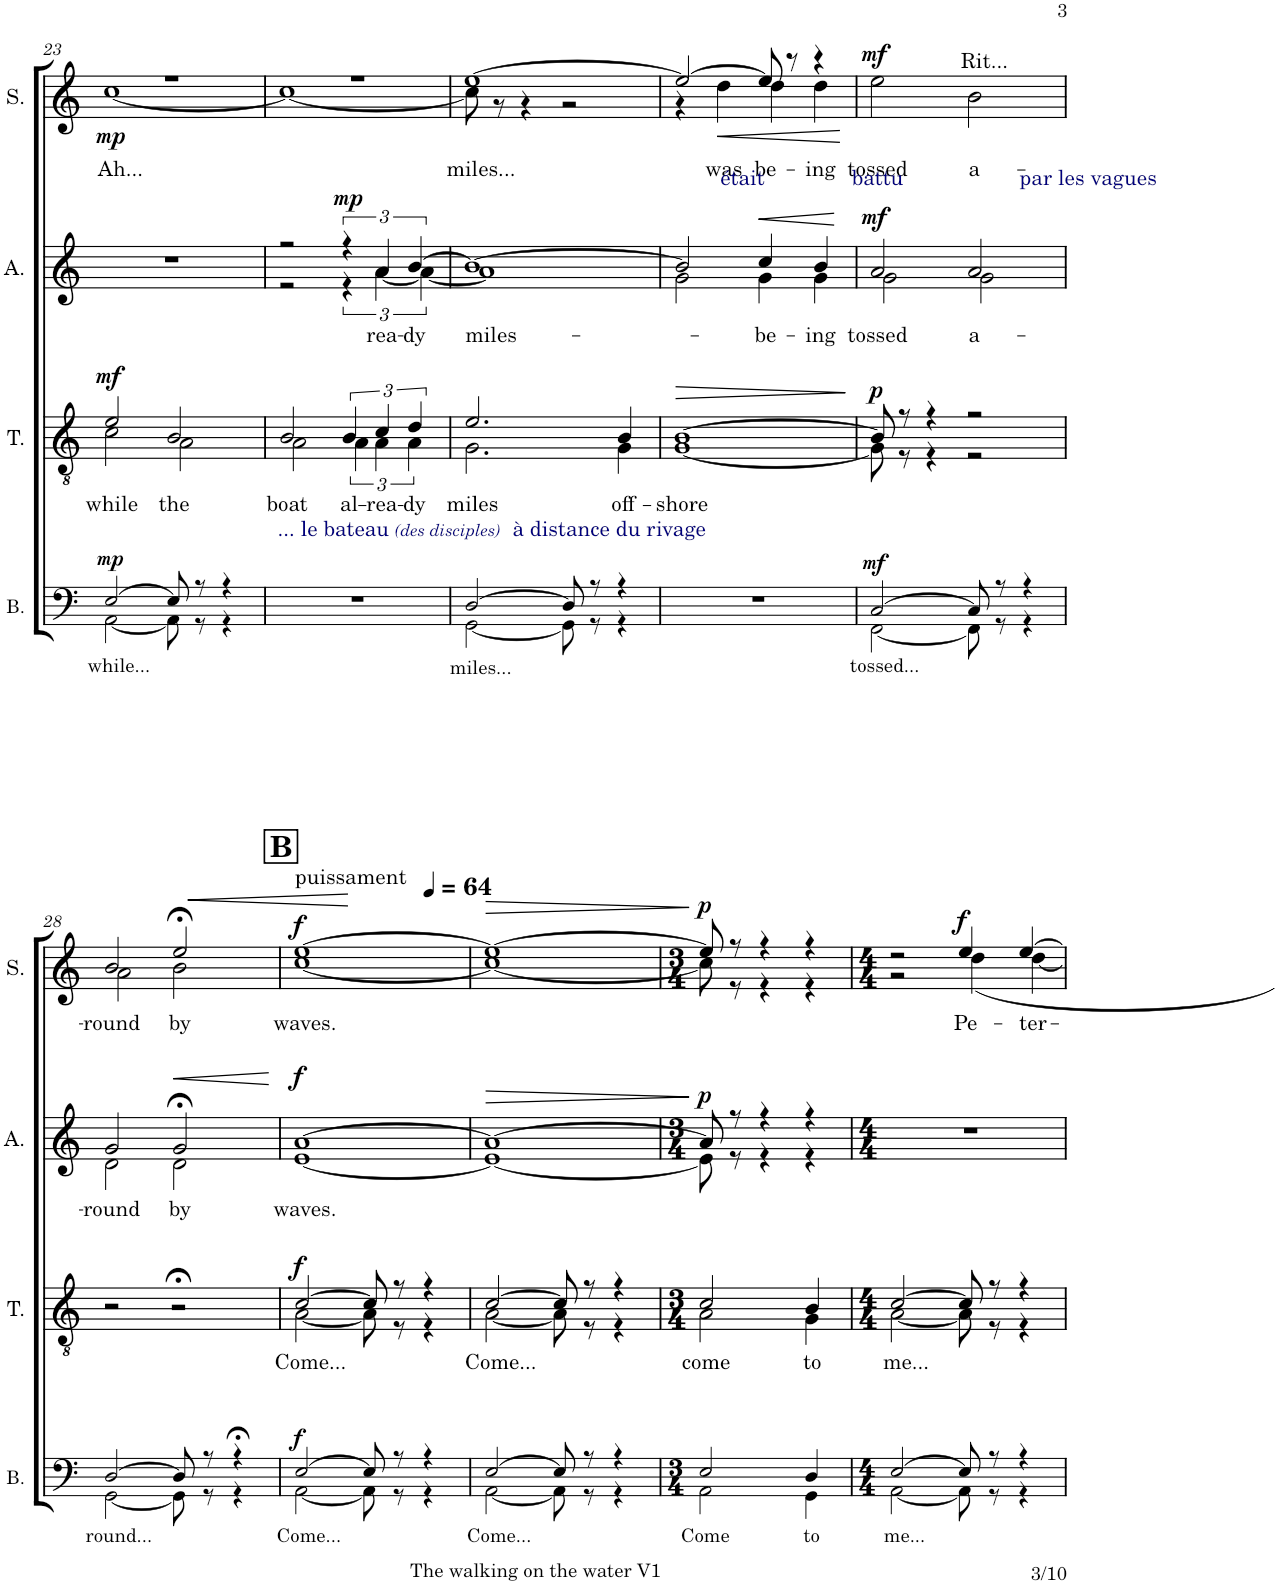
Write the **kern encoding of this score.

**kern	**text	**dynam	**kern	**text	**dynam	**kern	**text	**dynam	**kern	**text	**dynam
*part4	*part4	*part4	*part3	*part3	*part3	*part2	*part2	*part2	*part1	*part1	*part1
*staff4	*staff4	*staff4	*staff3	*staff3	*staff3	*staff2	*staff2	*staff2	*staff1	*staff1	*staff1
*I"Basse	*	*	*I"Ténor	*	*	*I"Alto	*	*	*I"Soprano	*	*
*I'B.	*	*	*I'T.	*	*	*I'A.	*	*	*I'S.	*	*
!!LO:PB:g=z
*clefF4	*	*	*clefGv2	*	*	*clefG2	*	*	*clefG2	*	*
*k[]	*	*	*k[]	*	*	*k[]	*	*	*k[]	*	*
*M4/4	*	*	*M4/4	*	*	*M4/4	*	*	*M4/4	*	*
=23	=23	=23	=23	=23	=23	=23	=23	=23	=23	=23	=23
*^	*	*	*	*	*	*	*	*	*	*	*
!	!	!LO:LY:b	!LO:DY:a	!	!LO:LY:b	!LO:DY:a	!	!	!	!	!LO:LY:b	!LO:DY:b
*	*	*	*	*^	*	*	*	*	*	*^	*	*
[2E/	[2AA\	while...	mp	2e/	2c\	while	mf	1r	.	.	1r	[1cc	Ah...	mp
!	!	!	!	!	!	!LO:LY:b	!	!	!	!	!	!	!	!
8E/]	8AA\]	.	.	2B/	2A\	the	.	.	.	.	.	.	.	.
8r	8r	.	.	.	.	.	.	.	.	.	.	.	.	.
4r	4r	.	.	.	.	.	.	.	.	.	.	.	.	.
=24	=24	=24	=24	=24	=24	=24	=24	=24	=24	=24	=24	=24	=24	=24
!	!	!	!	!LO:TX:b:color=#00007F:t=... le bateau	!	!	!	!	!	!	!	!	!	!
!	!	!	!	!LO:TX:b:i:t=(des disciples)	!	!	!	!	!	!	!	!	!	!
!	!	!	!	!LO:TX:b:t=à distance du rivage	!	!	!	!	!	!	!	!	!	!
!	!	!	!	!	!	!LO:LY:b	!	!	!	!	!	!	!	!
*v	*v	*	*	*	*	*	*	*^	*	*	*	*	*	*
1r	.	.	2B/	2A\	boat	.	2r	2r	.	.	1r	1cc_	.	.
!	!	!	!	!	!LO:LY:b	!	!	!	!	!LO:DY:a	!	!	!	!
.	.	.	6B/	6A\	al-	.	6r	6r	.	mp	.	.	.	.
!	!	!	!	!	!LO:LY:b	!	!	!	!LO:LY:b	!	!	!	!	!
.	.	.	6c/	6A\	-rea-	.	6a/	[6a\	rea-	.	.	.	.	.
!	!	!	!	!	!LO:LY:b	!	!	!	!LO:LY:b	!	!	!	!	!
.	.	.	6d/	6A\	-dy	.	[6b/	6a\_	-dy	.	.	.	.	.
=25	=25	=25	=25	=25	=25	=25	=25	=25	=25	=25	=25	=25	=25	=25
*^	*	*	*	*	*	*	*	*	*	*	*	*	*	*
!	!	!LO:LY:b	!	!	!	!LO:LY:b	!	!	!	!LO:LY:b	!	!	!	!LO:LY:b	!
[2D/	[2GG\	miles...	.	2.e/	2.G\	miles	.	1b_	1a]	miles-	.	[1ee	8cc\]	miles...	.
.	.	.	.	.	.	.	.	.	.	.	.	.	8r	.	.
.	.	.	.	.	.	.	.	.	.	.	.	.	4r	.	.
8D/]	8GG\]	.	.	.	.	.	.	.	.	.	.	.	2r	.	.
8r	8r	.	.	.	.	.	.	.	.	.	.	.	.	.	.
!	!	!	!	!	!	!LO:LY:b	!	!	!	!	!	!	!	!	!
4r	4r	.	.	4B/	4G\	off-	.	.	.	.	.	.	.	.	.
=26	=26	=26	=26	=26	=26	=26	=26	=26	=26	=26	=26	=26	=26	=26	=26
!	!	!	!	!	!	!LO:LY:b	!	!	!	!	!	!	!	!	!
*v	*v	*	*	*	*	*	*	*	*	*	*	*	*	*	*
1r	.	.	[1B	[1G	-shore	.	2b/]	2g\	.	.	2ee/_	4r	.	.
!	!	!	!	!	!	!	!	!	!	!	!	!LO:TX:b:color=#00007F:t=était               battu                    par les vagues	!	!
!	!	!	!	!	!	!	!	!	!	!	!	!	!LO:LY:b	!LO:HP:b
.	.	.	.	.	.	.	.	.	.	.	.	4dd\	was	<
!	!	!	!	!	!	!	!	!	!LO:LY:b	!LO:HP:b	!	!	!LO:LY:b	!
.	.	.	.	.	.	.	4cc/	4g\	-be-	<	8ee/]	4dd\	be-	.
.	.	.	.	.	.	.	.	.	.	.	8r	.	.	.
!	!	!	!	!	!	!	!	!	!LO:LY:b	!	!	!	!LO:LY:b	!
.	.	.	.	.	.	.	4b/	4g\	-ing	.	4r	4dd\	-ing	.
=27	=27	=27	=27	=27	=27	=27	=27	=27	=27	=27	=27	=27	=27	=27
*^	*	*	*	*	*	*	*	*	*	*	*	*	*	*
!	!	!LO:LY:b	!LO:DY:a	!	!	!	!LO:DY:a	!	!	!LO:LY:b	!LO:DY:a	!	!	!LO:LY:b	!LO:DY:a
*	*	*	*	*	*	*	*	*	*	*	*	*v	*v	*	*
[2C/	[2FF\	tossed...	mf	8B/]	8G\]	.	p	2a/	2g\	tossed	mf	2ee\	tossed	mf
.	.	.	.	8r	8r	.	.	.	.	.	.	.	.	.
.	.	.	.	4r	4r	.	.	.	.	.	.	.	.	.
!	!	!	!	!	!	!	!	!	!	!	!	!LO:TX:a:t=Rit...	!	!
!	!	!	!	!	!	!	!	!	!	!LO:LY:b	!	!	!LO:LY:b	!
8C/]	8FF\]	.	.	2r	2r	.	.	2a/	2g\	a-	.	2b\	a-	.
8r	8r	.	.	.	.	.	.	.	.	.	.	.	.	.
4r	4r	.	.	.	.	.	.	.	.	.	.	.	.	.
*	*	*	*	*v	*v	*	*	*	*	*	*	*	*	*
!!LO:LB:g=z
=28	=28	=28	=28	=28	=28	=28	=28	=28	=28	=28	=28	=28	=28
!	!	!LO:LY:b	!	!	!	!	!	!	!LO:LY:b	!	!	!LO:LY:b	!
*	*	*	*	*	*	*	*	*	*	*	*^	*	*
[2D/	[2GG\	round...	.	2r	.	.	2g/	2d\	-round	.	2b/	2a\	-round	.
!	!	!	!	!	!	!	!	!	!LO:LY:b	!LO:HP:b	!	!	!LO:LY:b	!LO:HP:b
8D/]	8GG\]	.	.	2r;<	.	.	2g;</	2d\	by	<	2ee;</	2b\	by	<
8r	8r	.	.	.	.	.	.	.	.	.	.	.	.	.
4r;<	4r	.	.	.	.	.	.	.	.	.	.	.	.	.
*	*	*	*	*	*	*	*v	*v	*	*	*	*	*	*
*v	*v	*	*	*	*	*	*	*	*	*v	*v	*	*
.	.	.	.	.	.	.	.	[	.	.	.
=29	=29	=29	=29	=29	=29	=29	=29	=29	=29	=29	=29
!!LO:REH:place=s1:a:B:cj:fs=14:t=B
*	*	*	*	*	*	*	*	*	*MM64	*	*
*^	*	*	*	*	*	*	*	*	*	*	*
!	!	!	!	!	!	!	!	!	!	!LO:TX:a:t=puissament	!	!
!	!	!LO:LY:b	!LO:DY:a	!	!LO:LY:b	!LO:DY:a	!	!LO:LY:b	!LO:DY:a	!	!LO:LY:b	!LO:DY:a
*	*	*	*	*^	*	*	*^	*	*	*^	*	*
[2E/	[2AA\	Come...	f	[2c/	[2A\	Come...	f	[1a	[1e	waves.	f	[1ee	[1cc	waves.	f
8E/]	8AA\]	.	.	8c/]	8A\]	.	.	.	.	.	.	.	.	.	.
8r	8r	.	.	8r	8r	.	.	.	.	.	.	.	.	.	.
4r	4r	.	.	4r	4r	.	.	.	.	.	.	.	.	.	.
*v	*v	*	*	*	*	*	*	*v	*v	*	*	*v	*v	*	*
*	*	*	*v	*v	*	*	*	*	*	*	*	*
.	.	.	.	.	.	.	.	.	.	.	[
=30	=30	=30	=30	=30	=30	=30	=30	=30	=30	=30	=30
*^	*	*	*	*	*	*	*	*	*	*	*
!	!	!LO:LY:b	!	!	!LO:LY:b	!	!	!	!	!	!	!
*	*	*	*	*^	*	*	*^	*	*	*^	*	*
[2E/	[2AA\	Come...	.	[2c/	[2A\	Come...	.	1a_	1e_	.	.	1ee_	1cc_	.	.
8E/]	8AA\]	.	.	8c/]	8A\]	.	.	.	.	.	.	.	.	.	.
8r	8r	.	.	8r	8r	.	.	.	.	.	.	.	.	.	.
4r	4r	.	.	4r	4r	.	.	.	.	.	.	.	.	.	.
*v	*v	*	*	*	*	*	*	*v	*v	*	*	*v	*v	*	*
*	*	*	*v	*v	*	*	*	*	*	*	*	*
.	.	.	.	.	.	.	.	[	.	.	[
=31	=31	=31	=31	=31	=31	=31	=31	=31	=31	=31	=31
*M3/4	*	*	*M3/4	*	*	*M3/4	*	*	*M3/4	*	*
*^	*	*	*	*	*	*	*	*	*	*	*
!	!	!LO:LY:b	!	!	!LO:LY:b	!	!	!	!LO:DY:a	!	!	!LO:DY:a
*	*	*	*	*^	*	*	*^	*	*	*^	*	*
2E/	2AA\	Come	.	2c/	2A\	come	.	8a/]	8e\]	.	p	8ee/]	8cc\]	.	p
.	.	.	.	.	.	.	.	8r	8r	.	.	8r	8r	.	.
.	.	.	.	.	.	.	.	4r	4r	.	.	4r	4r	.	.
!	!	!LO:LY:b	!	!	!	!LO:LY:b	!	!	!	!	!	!	!	!	!
4D/	4GG\	to	.	4B/	4G\	to	.	4r	4r	.	.	4r	4r	.	.
*	*	*	*	*	*	*	*	*v	*v	*	*	*	*	*	*
=32	=32	=32	=32	=32	=32	=32	=32	=32	=32	=32	=32	=32	=32	=32
*M4/4	*	*	*	*M4/4	*	*	*	*M4/4	*	*	*M4/4	*	*	*
*	*	*	*	*	*	*	*	*^	*	*	*	*	*	*
!	!	!LO:LY:b	!	!	!	!LO:LY:b	!	!	!	!	!	!	!	!	!
*	*	*	*	*	*	*	*	*v	*v	*	*	*	*	*	*
[2E/	[2AA\	me...	.	[2c/	[2A\	me...	.	1r	.	.	2r	2r	.	.
!	!	!	!	!	!	!	!	!	!	!	!	!	!LO:LY:b	!LO:DY:a
8E/]	8AA\]	.	.	8c/]	8A\]	.	.	.	.	.	4ee/	(4dd\	Pe-	f
8r	8r	.	.	8r	8r	.	.	.	.	.	.	.	.	.
!	!	!	!	!	!	!	!	!	!	!	!	!	!LO:LY:b	!
4r	4r	.	.	4r	4r	.	.	.	.	.	[4ee/	[4dd\)	-ter-	.
*v	*v	*	*	*	*	*	*	*	*	*	*v	*v	*	*
*	*	*	*v	*v	*	*	*	*	*	*	*	*
=	=	=	=	=	=	=	=	=	=	=	=
*-	*-	*-	*-	*-	*-	*-	*-	*-	*-	*-	*-
